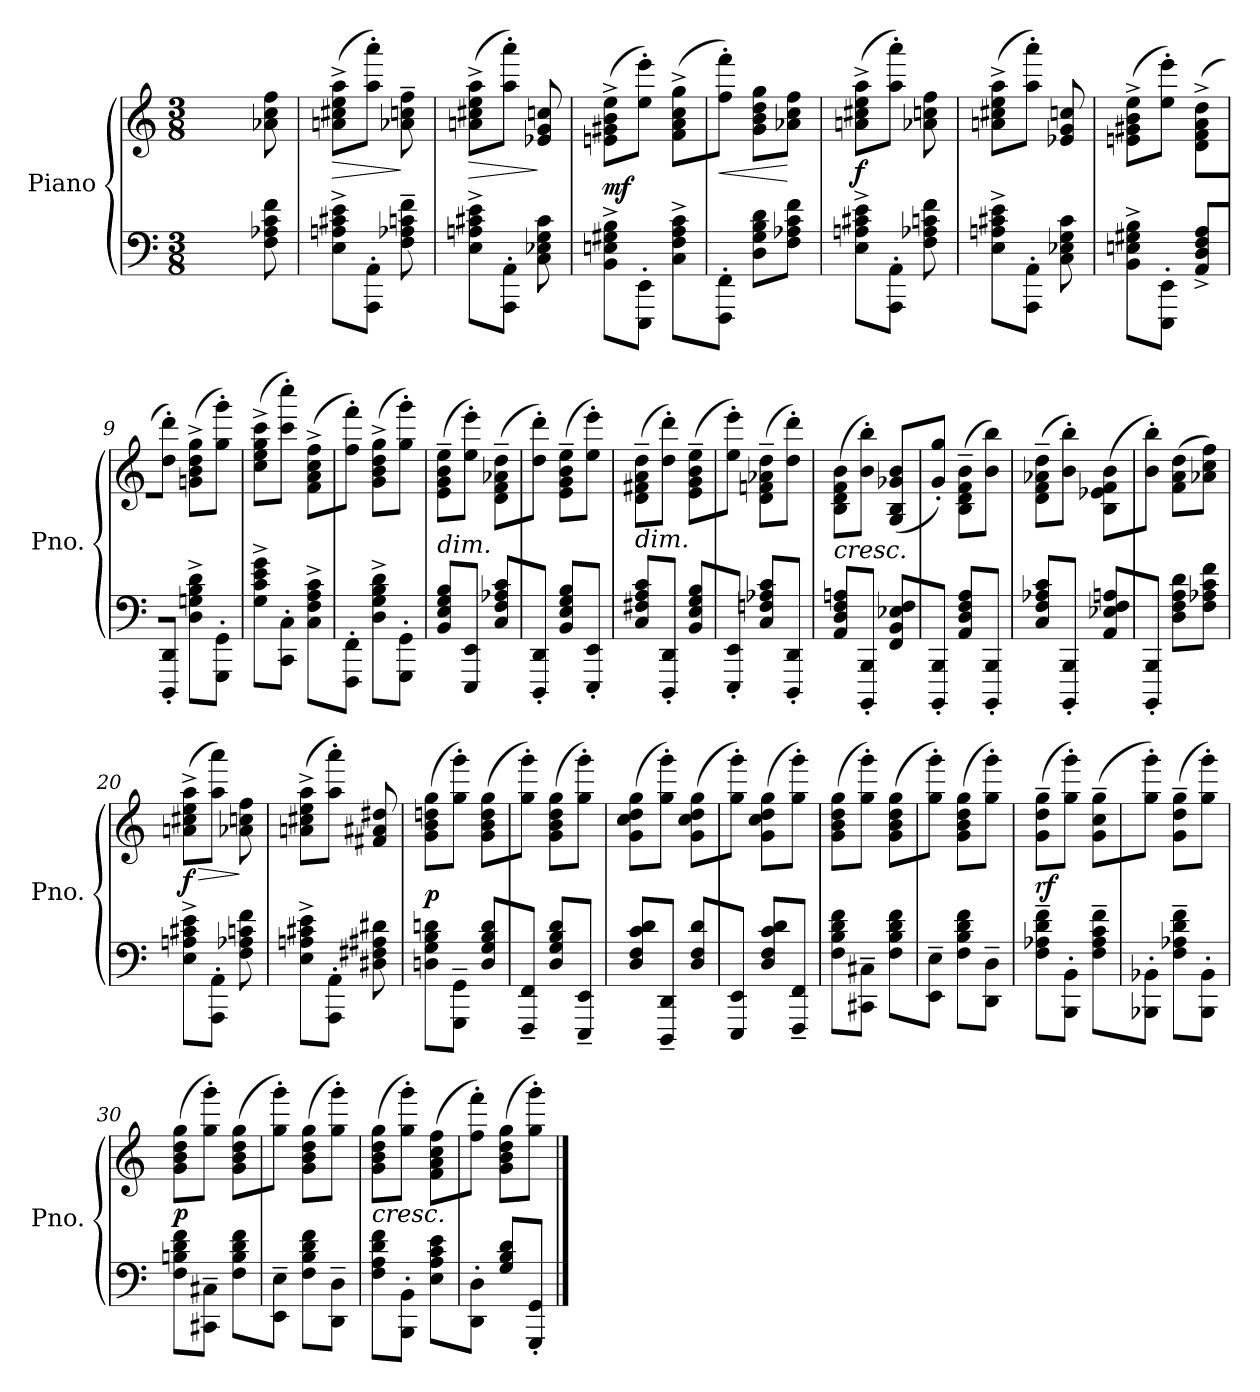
**kern	**kern	**dynam
*part1	*part1	*part1
*staff2	*staff1	*staff1/2
*I"Piano	*	*
*I'Pno.	*	*
*clefF4	*clefG2	*
*k[]	*k[]	*
*M3/8	*M3/8	*
=1	=1	=1
8ryy	8ryy	.
8ryy	8ryy	.
*	*MM120	*
8F\ 8A-X\ 8c\ 8f\	8a-X\ 8cc\ 8ff\	.
=2	=2	=2
!	!	!LO:HP:b
8E\^ 8An\^ 8c#X\^ 8e\^L	(>8an\^ 8cc#X\^ 8ee\^ 8aa\^L	>
8AAA\' 8AA\'J	8aa\' 8aaa\'J)	.
8F\~ 8A-X\~ 8cn\~ 8f\~	8a-X\~ 8ccn\~ 8ff\~	]
=3	=3	=3
!	!	!LO:HP:b
8E\^ 8An\^ 8c#X\^ 8e\^L	(>8an\^ 8cc#X\^ 8ee\^ 8aa\^L	>
8AAA\' 8AA\'J	8aa\' 8aaa\'J)	.
8C\ 8E-X\ 8G\ 8c#\	8e-X/ 8g/ 8ccn/	]
=4	=4	=4
!	!	!LO:DY:a=2
8BB\^ 8En\^ 8G#X\^ 8B\^L	(>8en\^ 8g#X\^ 8b\^ 8ee\^L	mf
8EEE\' 8EE\'J	8ee\' 8eee\'J)	.
8C\^ 8F\^ 8A\^ 8c\^L	(>8f\^ 8a\^ 8cc\^ 8gg\^L	.
=5	=5	=5
!	!	!LO:HP:b
8FFF\' 8FF\'J	8ff\' 8fff\'J)	<
8D\ 8G\ 8B\ 8d\L	8g\ 8b\ 8dd\ 8gg\L	.
8F\ 8A-X\ 8c\ 8f\J	8a-X\ 8cc\ 8ff\J	[
=6	=6	=6
!	!	!LO:DY:a=2
8E\^ 8An\^ 8c#X\^ 8e\^L	(>8an\^ 8cc#X\^ 8ee\^ 8aa\^L	f
8AAA\' 8AA\'J	8aa\' 8aaa\'J)	.
8F\ 8A-X\ 8cn\ 8f\	8a-X\ 8ccn\ 8ff\	.
!!LO:LB:g=z
=7	=7	=7
8E\^ 8An\^ 8c#X\^ 8e\^L	(>8an\^ 8cc#X\^ 8ee\^ 8aa\^L	.
8AAA\' 8AA\'J	8aa\' 8aaa\'J)	.
8C\ 8E-X\ 8G\ 8c#\	8e-X/ 8g/ 8ccn/	.
=8	=8	=8
8BB\^ 8En\^ 8G#X\^ 8B\^L	(>8en\^ 8g#X\^ 8b\^ 8ee\^L	.
8EEE\' 8EE\'J	8ee\' 8eee\'J)	.
8AA/^ 8D/^ 8F/^ 8A/^L	(>8d\^ 8f\^ 8a\^ 8dd\^L	.
=9	=9	=9
8DDD/' 8DD/'J	8dd\' 8ddd\'J)	.
8D\^ 8Gn\^ 8B\^ 8d\^L	(>8gn\^ 8b\^ 8dd\^ 8gg\^L	.
8GGG\' 8GG\'J	8gg\' 8ggg\'J)	.
=10	=10	=10
8G\^ 8c\^ 8e\^ 8g\^L	(>8cc\^ 8ee\^ 8gg\^ 8ccc\^L	.
8CC\' 8C\'J	8ccc\' 8cccc\'J)	.
8C\^ 8F\^ 8A\^ 8c\^L	(>8f\^ 8a\^ 8cc\^ 8ff\^L	.
=11	=11	=11
8FFF\' 8FF\'J	8ff\' 8fff\'J)	.
8D\^ 8G\^ 8B\^ 8d\^L	(>8g\^ 8b\^ 8dd\^ 8gg\^L	.
8GGG\' 8GG\'J	8gg\' 8ggg\'J)	.
=12	=12	=12
!LO:TX:a:i:t=dim.	!	!
8BB/ 8E/ 8G/ 8B/L	(>8e\~ 8g\~ 8b\~ 8ee\~L	.
8EEE/ 8EE/J	8ee\' 8eee\'J)	.
8C\ 8F\ 8A-X\ 8c\L	(>8d\~ 8f\~ 8a-X\~ 8dd\~L	.
=13	=13	=13
8DDD/' 8DD/'J	8dd\' 8ddd\'J)	.
8BB/ 8E/ 8G/ 8B/L	(>8e\~ 8g\~ 8b\~ 8ee\~L	.
8EEE/' 8EE/'J	8ee\' 8eee\'J)	.
!!LO:LB:g=z
=14	=14	=14
!	!LO:TX:b:i:t=dim.	!
8C\ 8F#X\ 8A\ 8c\L	(>8d\~ 8f#X\~ 8a\~ 8dd\~L	.
8DDD/' 8DD/'J	8dd\' 8ddd\'J)	.
8BB\ 8E\ 8G\ 8B\L	(>8e\~ 8g\~ 8b\~ 8ee\~L	.
=15	=15	=15
8EEE/' 8EE/'J	8ee\' 8eee\'J)	.
8C\ 8Fn\ 8A-X\ 8c\L	(>8d\~ 8fn\~ 8a-X\~ 8dd\~L	.
8DDD/' 8DD/'J	8dd\' 8ddd\'J)	.
=16	=16	=16
!LO:TX:a:i:t=cresc.	!	!
8AA\ 8D\ 8F\ 8An\L	(>8B\ 8d\ 8f\ 8b\L	.
8BBBB/' 8BBB/'J	8b\' 8bb\'J)	.
8FF/ 8BB/ 8E-X/ 8F/L	(<8G/ 8B/ 8g-X/ 8b/L	.
=17	=17	=17
8BBBB/' 8BBB/'J	8g/' 8gg/'J)	.
8AA/ 8D/ 8F/ 8A/L	(>8B\~ 8d\~ 8f\~ 8b\~L	.
8BBBB/' 8BBB/'J	8b\ 8bb\J)	.
=18	=18	=18
8C\ 8F\ 8A-X\ 8c\L	(>8d\~ 8f\~ 8a-X\~ 8dd\~L	.
8BBBB/' 8BBB/'J	8b\' 8bb\'J)	.
8AA/ 8E-X/ 8F/ 8An/L	(>8B\ 8e-X\ 8f\ 8b\L	.
=19	=19	=19
8BBBB/' 8BBB/'J	8b\' 8bb\'J)	.
8D\ 8F\ 8A\ 8d\L	(>8f\ 8a\ 8dd\L	.
8F\ 8A-X\ 8c\ 8f\J	8a-X\ 8cc\ 8ff\J)	.
!!LO:LB:g=z
=20	=20	=20
!	!	!LO:HP:b
!	!	!LO:DY:n=1:b
8E\^ 8An\^ 8c#X\^ 8e\^L	(>8an\^ 8cc#X\^ 8ee\^ 8aa\^L	> f
8AAA\' 8AA\'J	8aa\ 8aaa\J)	.
8F\ 8A-X\ 8cn\ 8f\	8a-X\ 8ccn\ 8ff\	]
=21	=21	=21
8E\^ 8An\^ 8c#X\^ 8e\^L	(>8an\^ 8cc#X\^ 8ee\^ 8aa\^L	.
8AAA\' 8AA\'J	8aa\' 8aaa\'J)	.
8D#X\ 8F#X\ 8A#X\ 8d#X\	8f#X/ 8a#X/ 8dd#X/	.
=22	=22	=22
!	!	!LO:DY:a=2
8Dn\ 8G\ 8B\ 8dn\L	(>8g\ 8b\ 8ddn\ 8gg\L	p
8GGG\~ 8GG\~J	8gg\' 8ggg\'J)	.
8D\ 8G\ 8B\ 8d\L	(>8g\ 8b\ 8dd\ 8gg\L	.
=23	=23	=23
8FFF/~ 8FF/~J	8gg\' 8ggg\'J)	.
8D/ 8G/ 8B/ 8d/L	(>8g\ 8b\ 8dd\ 8gg\L	.
8EEE/~ 8EE/~J	8gg\' 8ggg\'J)	.
=24	=24	=24
8D/ 8F/ 8c/ 8d/L	(>8g\ 8cc\ 8dd\ 8gg\L	.
8DDD/~ 8DD/~J	8gg\' 8ggg\'J)	.
8D\ 8F\ 8d\L	(>8g\ 8cc\ 8dd\ 8gg\L	.
=25	=25	=25
8EEE/ 8EE/J	8gg\' 8ggg\'J)	.
8D/ 8F/ 8c/ 8d/L	(>8g\ 8cc\ 8dd\ 8gg\L	.
8FFF/~ 8FF/~J	8gg\' 8ggg\'J)	.
!!LO:PB:g=z
=26	=26	=26
8F\ 8B\ 8d\ 8f\L	(>8g\ 8b\ 8dd\ 8gg\L	.
8CC#X\~ 8C#X\~J	8gg\' 8ggg\'J)	.
8F\ 8B\ 8d\ 8f\L	(>8g\ 8b\ 8dd\ 8gg\L	.
=27	=27	=27
8EE\~ 8E\~J	8gg\' 8ggg\'J)	.
8F\ 8B\ 8d\ 8f\L	(>8g\ 8b\ 8dd\ 8gg\L	.
8DD\~ 8D\~J	8gg\' 8ggg\'J)	.
=28	=28	=28
!	!	!LO:DY:a=2
8F\~ 8A-X\~ 8d\~ 8f\~L	(>8g\~ 8dd\~ 8gg\~L	rf
8BBB\' 8BB\'J	8gg\' 8ggg\'J)	.
8F\~ 8A-\~ 8c\~ 8f\~L	(>8g\~ 8cc\~ 8gg\~L	.
=29	=29	=29
8BBB-X\' 8BB-X\'J	8gg\' 8ggg\'J)	.
8F\~ 8A-X\~ 8d\~ 8f\~L	(>8g\~ 8dd\~ 8gg\~L	.
8BBB-\' 8BB-\'J	8gg\' 8ggg\'J)	.
=30	=30	=30
!	!	!LO:DY:a=2
8F\ 8Bn\ 8d\ 8f\L	(>8g\ 8b\ 8dd\ 8gg\L	p
8CC#X\~ 8C#X\~J	8gg\' 8ggg\'J)	.
8F\ 8B\ 8d\ 8f\L	(>8g\ 8b\ 8dd\ 8gg\L	.
=31	=31	=31
8EE\~ 8E\~J	8gg\' 8ggg\'J)	.
8F\ 8B\ 8d\ 8f\L	(>8g\ 8b\ 8dd\ 8gg\L	.
8DD\~ 8D\~J	8gg\' 8ggg\'J)	.
=32	=32	=32
!LO:TX:a:i:t=cresc.	!	!
8F\ 8A\ 8d\ 8f\L	(>8g\ 8b\ 8dd\ 8gg\L	.
8BBB\' 8BB\'J	8gg\' 8ggg\'J)	.
8E\ 8A\ 8c\ 8e\L	(>8f\ 8a\ 8cc\ 8ff\L	.
=33	=33	=33
8DD\' 8D\'J	8ff\' 8fff\'J)	.
8G/ 8B/ 8d/L	(>8g\ 8b\ 8dd\ 8gg\L	.
8GGG/' 8GG/'J	8gg\' 8ggg\'J)	.
==	==	==
*-	*-	*-
